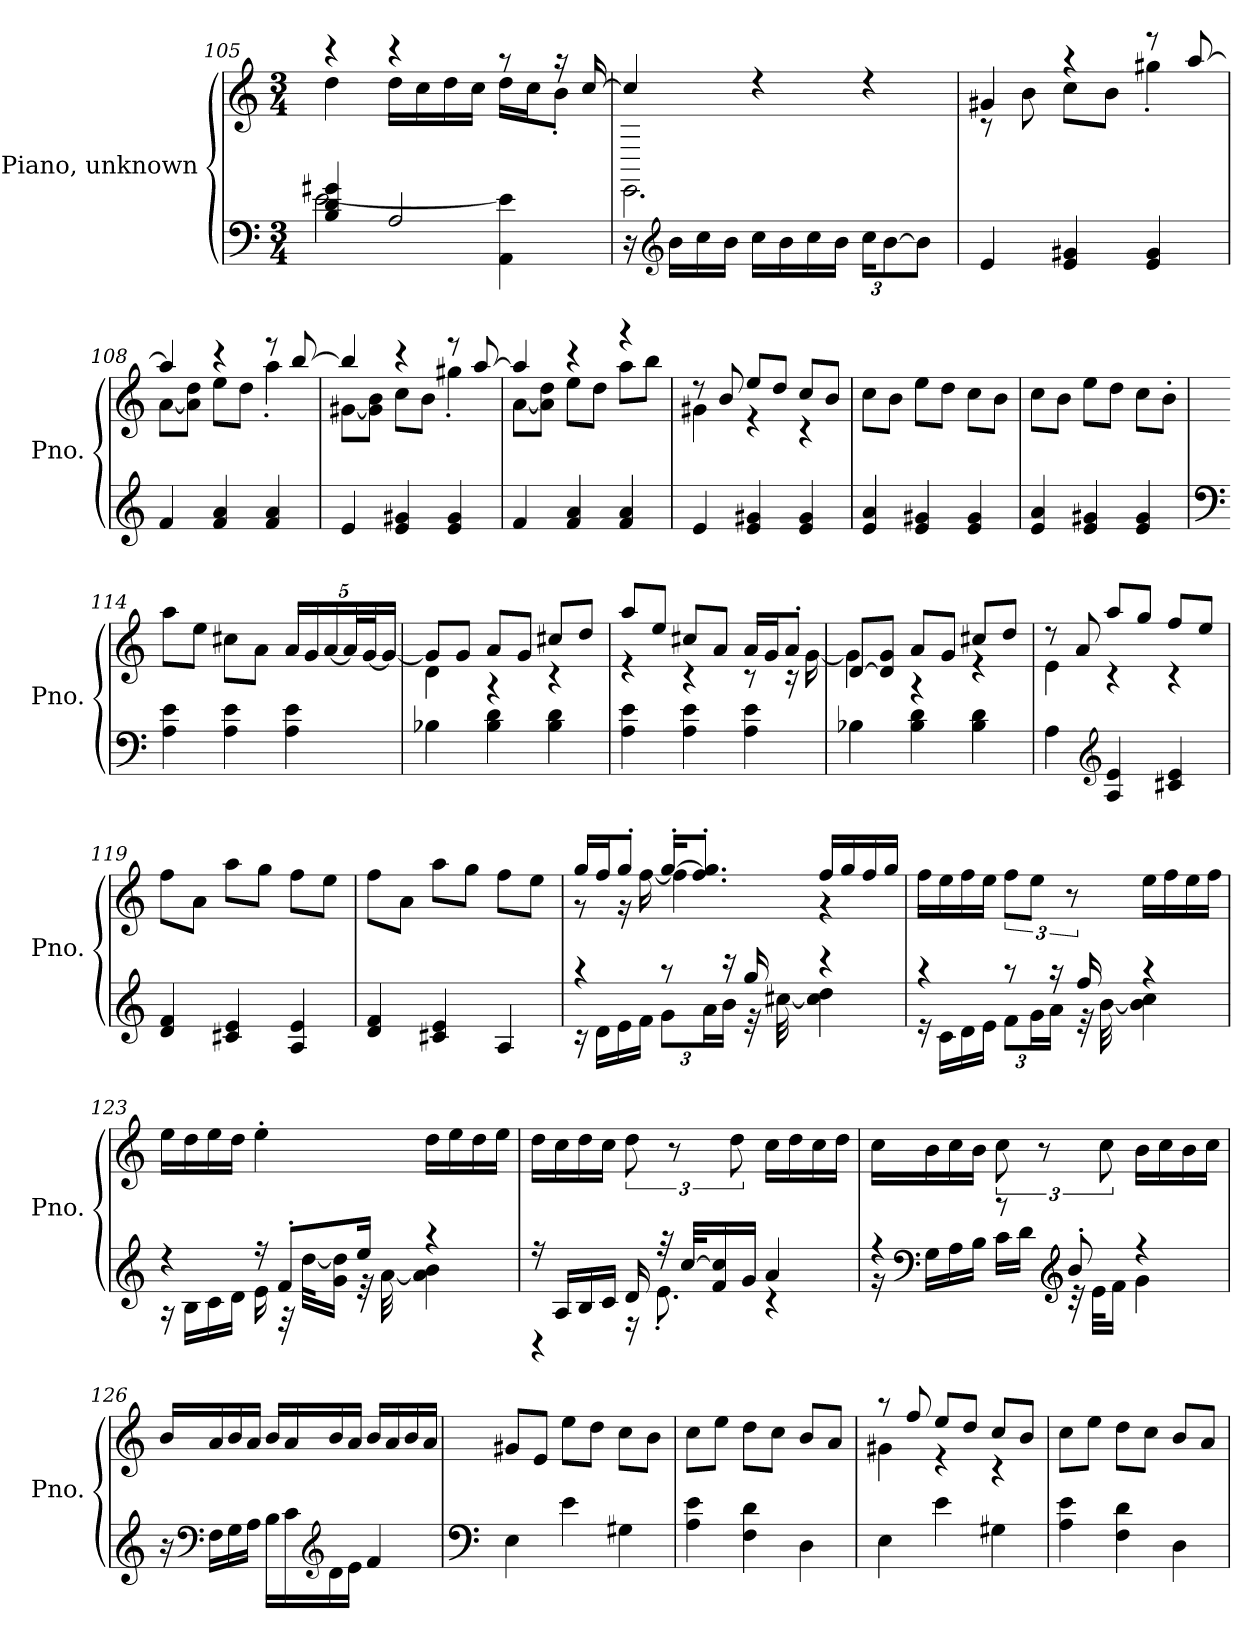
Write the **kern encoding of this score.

**kern	**kern
*part1	*part1
*staff2	*staff1
*I"Piano, unknown	*
*I'Pno.	*
*clefF4	*clefG2
*k[]	*k[]
*M3/4	*M3/4
=105	=105
*^	*^
4B/ 4d/ 4g#X/	[2e\	4r	4dd\
2A/	.	4r	16dd\LL
.	.	.	16cc\
.	.	.	16dd\
.	.	.	16cc\JJ
.	4AA\ 4e\]	8r	16dd\LL
.	.	.	16cc\J
.	.	16r	8b'\J
.	.	[16cc/	.
*v	*v	*	*
=106	=106	=106
16r	4cc/]	2.EE\
*clefG2	*	*
16b\LL	.	.
16cc\	.	.
16b\JJ	.	.
16cc\LL	4r	.
16b\	.	.
16cc\	.	.
16b\JJ	.	.
*Xbrackettup	*	*
24cc\KL	4r	.
[12b\	.	.
8b\J]	.	.
!!LO:LB:g=z	!!
=107	=107	=107
4e/	4g#X/	8r
.	.	8b\
4e/ 4g#X/	4r	8cc\L
.	.	8b\J
4e/ 4g#/	8r	4gg#X'\
.	[8aa/	.
=108	=108	=108
4f/	4aa/]	[8a\L
.	.	8a\] 8dd\J
4f/ 4a/	4r	8ee\L
.	.	8dd\J
4f/ 4a/	8r	4aa'\
.	[8bb/	.
=109	=109	=109
4e/	4bb/]	[8g#X\L
.	.	8g#\] 8b\J
4e/ 4g#X/	4r	8cc\L
.	.	8b\J
4e/ 4g#/	8r	4gg#X'\
.	[8aa/	.
=110	=110	=110
4f/	4aa/]	[8a\L
.	.	8a\] 8dd\J
4f/ 4a/	4r	8ee\L
.	.	8dd\J
4f/ 4a/	4r	8aa\L
.	.	8bb\J
=111	=111	=111
4e/	8r	4g#X\
.	8b/	.
4e/ 4g#X/	8ee/L	4r
.	8dd/J	.
4e/ 4g#/	8cc/L	4r
.	8b/J	.
*	*v	*v
!!LO:LB:g=z
=112	=112
4e/ 4a/	8cc\L
.	8b\J
4e/ 4g#X/	8ee\L
.	8dd\J
4e/ 4g#/	8cc\L
.	8b\J
=113	=113
4e/ 4a/	8cc\L
.	8b\J
4e/ 4g#X/	8ee\L
.	8dd\J
4e/ 4g#/	8cc\L
.	8b'\J
=114	=114
*clefF4	*
4A\ 4e\	8aa\L
.	8ee\J
4A\ 4e\	8cc#X\L
.	8a\J
*	*Xbrackettup
4A\ 4e\	20a/LL
.	20g/
.	[20a/
.	40a/L]
.	[40g/J
.	20g/JJ_
=115	=115
*	*^
4B-X\	8g/L]	4d\
.	8g/J	.
4B-\ 4d\	8a/L	4r
.	8g/J	.
4B-\ 4d\	8cc#X/L	4r
.	8dd/J	.
=116	=116	=116
4A\ 4e\	8aa/L	4r
.	8ee/J	.
4A\ 4e\	8cc#X/L	4r
.	8a/J	.
4A\ 4e\	16a/LL	8r
.	16g/J	.
.	8a'/J	16r
.	.	[16g\
!!LO:LB:g=z	!!
=117	=117	=117
4B-X\	[8d/L	4g\]
.	8d/] 8g/J	.
4B-\ 4d\	8a/L	4r
.	8g/J	.
4B-\ 4d\	8cc#X/L	4r
.	8dd/J	.
=118	=118	=118
4A\	8r	4e\
.	8a/	.
*clefG2	*	*
4A/ 4e/	8aa/L	4r
.	8gg/J	.
4c#X/ 4e/	8ff/L	4r
.	8ee/J	.
*	*v	*v
=119	=119
4d/ 4f/	8ff\L
.	8a\J
4c#X/ 4e/	8aa\L
.	8gg\J
4A/ 4e/	8ff\L
.	8ee\J
=120	=120
4d/ 4f/	8ff\L
.	8a\J
4c#X/ 4e/	8aa\L
.	8gg\J
4A/	8ff\L
.	8ee\J
!!LO:LB:g=z
=121	=121
*^	*^
4r	16r	16gg/LL	8r
.	16d\LL	16ff/J	.
.	16e\	8gg'/J	16r
.	16f\JJ	.	[16ff\
8r	12g\L	[16gg'/KL	4ff\]
.	.	8.ff/' 8.gg/]'J	.
.	24a\L	.	.
16r	16b\JJ	.	.
16gg/	32r	.	.
.	[32cc#X\	.	.
4r	4cc#\] 4dd\	16ff/LL	4r
.	.	16gg/	.
.	.	16ff/	.
.	.	16gg/JJ	.
*	*	*v	*v
=122	=122	=122
4r	16r	16ff\LL
.	16c\LL	16ee\
.	16d\	16ff\
.	16e\JJ	16ee\JJ
*	*	*brackettup
8r	12f\L	12ff\L
.	24g\L	12ee\J
16r	16a\JJ	.
.	.	12r
16ff/	32r	.
.	[32b\	.
4r	4b\] 4cc\	16ee\LL
.	.	16ff\
.	.	16ee\
.	.	16ff\JJ
=123	=123	=123
4r	16r	16ee\LL
.	16B\LL	16dd\
.	16c\	16ee\
.	16d\JJ	16dd\JJ
16r	16e\	4ee'\
8f'/L	32r	.
.	[32dd\KLL	.
.	16g\ 16dd\]JJ	.
16ee/Jk	32r	.
.	[32a\	.
4r	4a\] 4b\	16dd\LL
.	.	16ee\
.	.	16dd\
.	.	16ee\JJ
!!LO:PB:g=z
=124	=124	=124
16r	4r	16dd\LL
16A/LL	.	16cc\
16B/	.	16dd\
16c/JJ	.	16cc\JJ
16d/	16r	12dd\
32r	8.e'\	.
.	.	12r
[32cc/KLL	.	.
16f/ 16cc/]	.	.
.	.	12dd\
16g/JJ	.	.
4a/	4r	16cc\LL
.	.	16dd\
.	.	16cc\
.	.	16dd\JJ
=125	=125	=125
4r	16r	16cc\LL
*clefF4	*	*
.	16G\LL	16b\
.	16A\	16cc\
.	16B\JJ	16b\JJ
8r	16c\LL	12cc\
.	16d\JJ	.
.	.	12r
*clefG2	*	*
8b'/	32r	.
.	32e\KLL	.
.	.	12cc\
.	16f\JJ	.
4r	4g\	16b\LL
.	.	16cc\
.	.	16b\
.	.	16cc\JJ
*v	*v	*
!!LO:LB:g=z
=126	=126
16r	16b/LL
*clefF4	*
16F\LL	16a/
16G\	16b/
16A\JJ	16a/JJ
16B\LL	16b/LL
16c\	16a/
*clefG2	*
16d\	16b/
16e\JJ	16a/JJ
4f/	16b/LL
.	16a/
.	16b/
.	16a/JJ
=127	=127
*clefF4	*
4E\	8g#X/L
.	8e/J
4e\	8ee\L
.	8dd\J
4G#X\	8cc\L
.	8b\J
=128	=128
4A\ 4e\	8cc\L
.	8ee\J
4F\ 4d\	8dd\L
.	8cc\J
4D\	8b/L
.	8a/J
=129	=129
*	*^
4E\	8r	4g#X\
.	8ff/	.
4e\	8ee/L	4r
.	8dd/J	.
4G#X\	8cc/L	4r
.	8b/J	.
*	*v	*v
=130	=130
4A\ 4e\	8cc\L
.	8ee\J
4F\ 4d\	8dd\L
.	8cc\J
4D\	8b/L
.	8a/J
=	=
*-	*-
